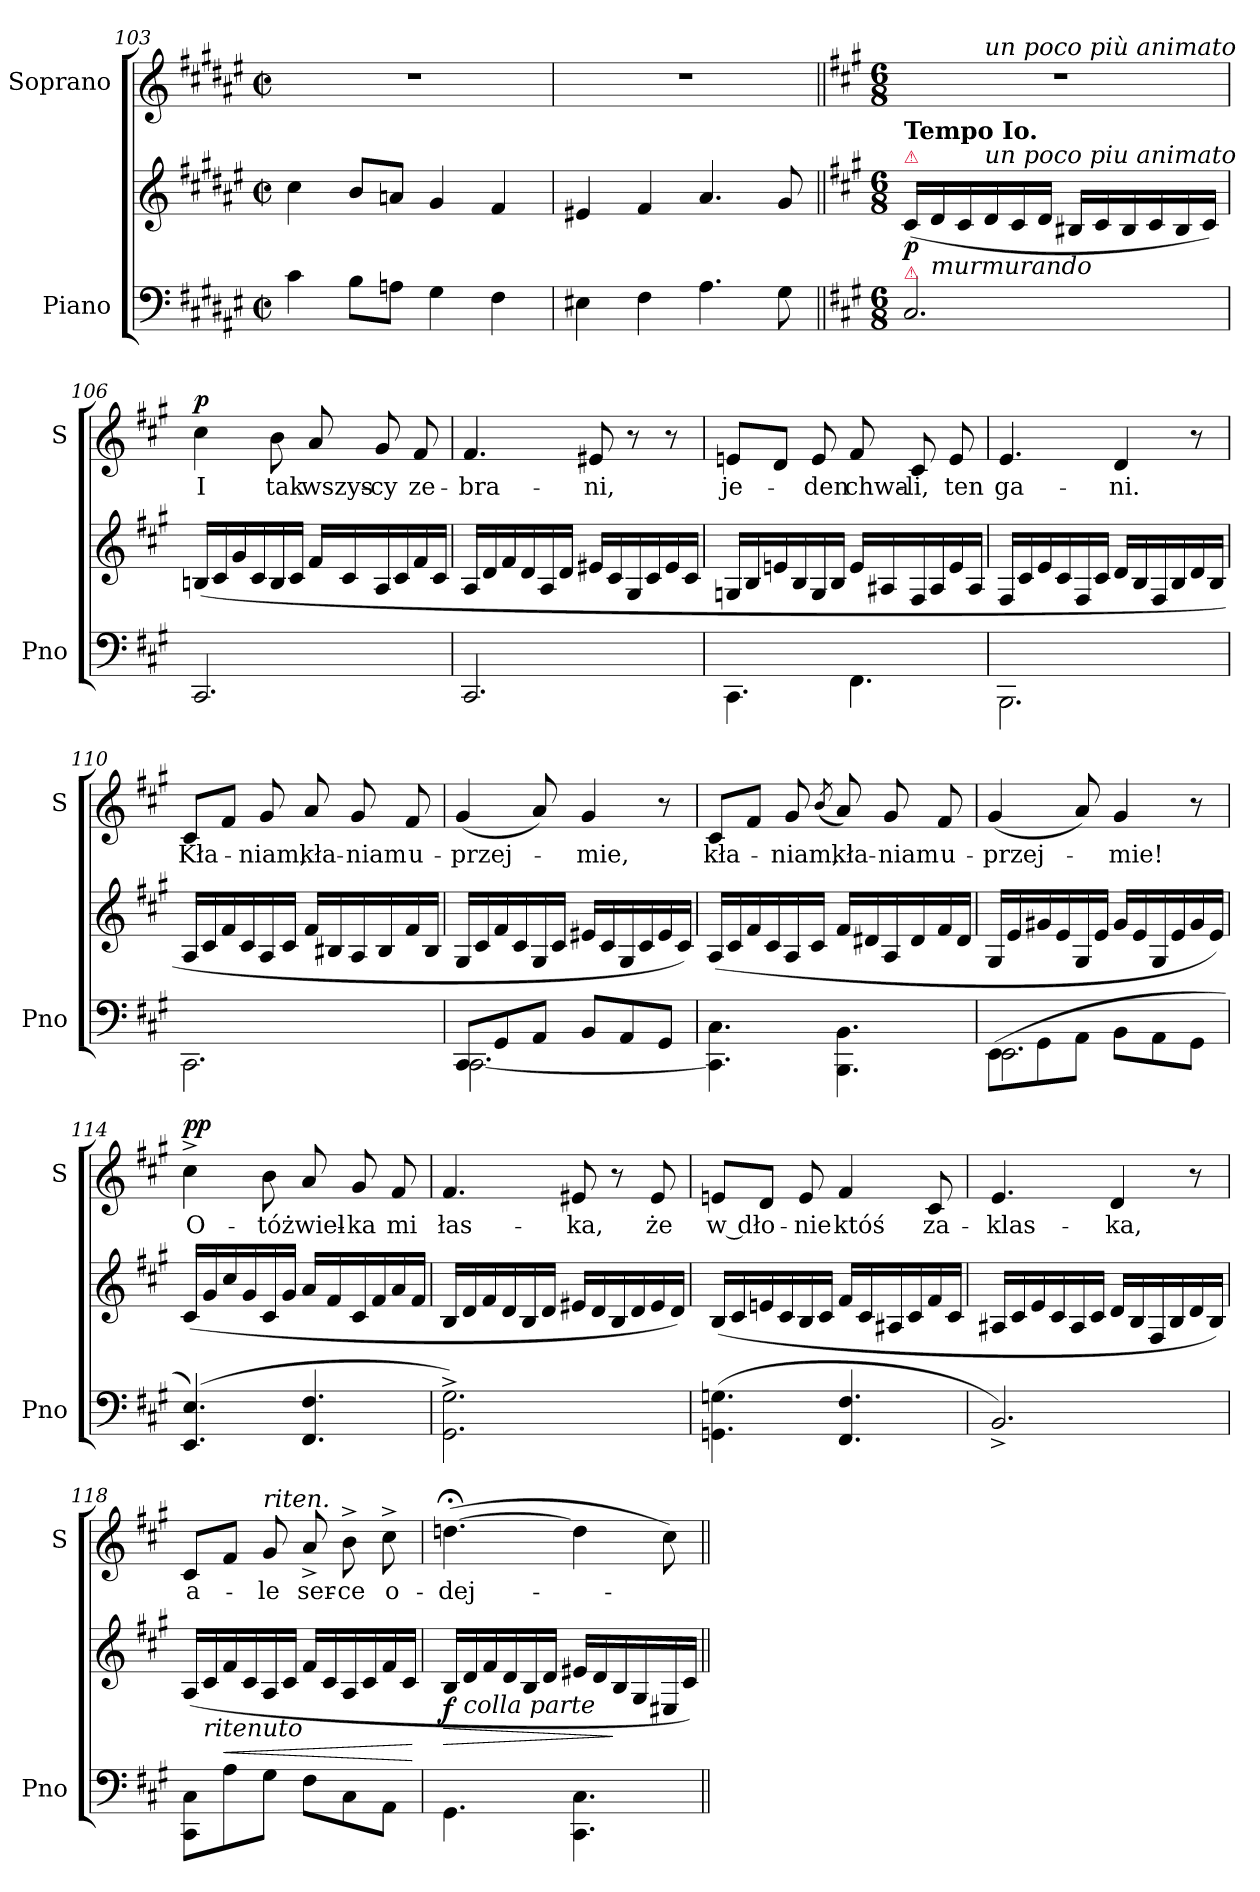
**kern	**kern	**dynam	**kern	**text	**dynam
*part2	*part2	*part2	*part1	*part1	*part1
*staff3	*staff2	*staff2/3	*staff1	*staff1	*staff1
*I"Piano	*	*	*I"Soprano	*	*
*I'Pno	*	*	*I'S	*	*
*clefF4	*clefG2	*	*clefG2	*	*
*k[f#c#g#d#a#e#]	*k[f#c#g#d#a#e#]	*	*k[f#c#g#d#a#e#]	*	*
*M2/2	*M2/2	*	*M2/2	*	*
*met(c|)	*met(c|)	*	*met(c|)	*	*
=103	=103	=103	=103	=103	=103
4c#\	4cc#\	.	1r	.	.
8B\L	8b/L	.	.	.	.
8An\J	8an/J	.	.	.	.
4G#\	4g#/	.	.	.	.
4F#\	4f#/	.	.	.	.
=104	=104	=104	=104	=104	=104
4E#X\	4e#X/	.	1r	.	.
4F#\	4f#/	.	.	.	.
4.A#\	4.a#/	.	.	.	.
8G#\	8g#/	.	.	.	.
=105||	=105||	=105||	=105||	=105||	=105||
*k[f#c#g#]	*k[f#c#g#]	*	*k[f#c#g#]	*	*
*M6/8	*M6/8	*	*M6/8	*	*
!	!	!	!LO:TX:a:color=crimson:t=⚠	!	!
!	!	!	!LO:TX:a:B:t=Tempo Io.	!	!
!	!LO:TX:a:color=crimson:t=⚠	!	!	!	!
!	!LO:TX:a:B:t=Tempo Io.	!	!	!	!
!LO:TX:a:color=crimson:t=⚠	!	!	!	!	!
!	!	!LO:DY:b	!	!	!
*	*	*	*^	*	*
2.C#/	(16c#/LL	p	2.r	8.ryy	.	.
!	!LO:TX:b:i:t=murmurando	!	!	!	!	!
.	16d/	.	.	.	.	.
.	16c#/	.	.	.	.	.
!	!	!	!	!LO:TX:a:i:t=un poco più animato	!	!
!	!LO:TX:a:i:t=un poco piu animato	!	!	!	!	!
.	16d/	.	.	2ryy	.	.
.	16c#/	.	.	.	.	.
.	16d/JJ	.	.	.	.	.
.	16B#X/LL	.	.	.	.	.
.	16c#/	.	.	.	.	.
.	16B#/	.	.	.	.	.
.	16c#/	.	.	.	.	.
.	16B#/	.	.	.	.	.
.	16c#/JJ)	.	.	16ryy	.	.
=106	=106	=106	=106	=106	=106	=106
!	!	!	!LO:TX:a:i:t=dolce	!	!	!
!	!	!	!	!	!	!LO:DY:a
*	*	*	*v	*v	*	*
2.CC#/	(>16Bn/LL	.	4cc#\	I	p
.	16c#/	.	.	.	.
.	16g#/	.	.	.	.
.	16c#/	.	.	.	.
.	16B/	.	8b\	tak	.
.	16c#/JJ	.	.	.	.
.	16f#/LL	.	8a/	wszys-	.
.	16c#/	.	.	.	.
.	16A/	.	8g#/	-cy	.
.	16c#/	.	.	.	.
.	16f#/	.	8f#/	ze-	.
.	16c#/JJ	.	.	.	.
=107	=107	=107	=107	=107	=107
2.CC#/	16A/LL	.	4.f#/	-bra-	.
.	16d/	.	.	.	.
.	16f#/	.	.	.	.
.	16d/	.	.	.	.
.	16A/	.	.	.	.
.	16d/JJ	.	.	.	.
.	16e#X/LL	.	8e#X/	-ni,	.
.	16c#/	.	.	.	.
.	16G#/	.	8r	.	.
.	16c#/	.	.	.	.
.	16e#/	.	8r	.	.
.	16c#/JJ	.	.	.	.
=108	=108	=108	=108	=108	=108
4.CC#\	16Gn/LL	.	8en/L	je-	.
.	16B/	.	.	.	.
.	16en/	.	8d/J	.	.
.	16B/	.	.	.	.
.	16G/	.	8e/	-den	.
.	16B/JJ	.	.	.	.
4.FF#\	16e/LL	.	8f#/	chwa-	.
.	16A#X/	.	.	.	.
.	16F#/	.	8c#/	-li,	.
.	16A#/	.	.	.	.
.	16e/	.	8e/	ten	.
.	16A#/JJ	.	.	.	.
=109	=109	=109	=109	=109	=109
2.BBB\	16F#/LL	.	4.e/	ga-	.
.	16c#/	.	.	.	.
.	16e/	.	.	.	.
.	16c#/	.	.	.	.
.	16F#/	.	.	.	.
.	16c#/JJ	.	.	.	.
.	16d/LL	.	4d/	-ni.	.
.	16B/	.	.	.	.
.	16F#/	.	.	.	.
.	16B/	.	.	.	.
.	16d/	.	8r	.	.
.	16B/JJ	.	.	.	.
=110	=110	=110	=110	=110	=110
2.CC#\	16A/LL	.	8c#/L	Kła-	.
.	16c#/	.	.	.	.
.	16f#/	.	8f#/J	.	.
.	16c#/	.	.	.	.
.	16A/	.	8g#/	-niam,	.
.	16c#/JJ	.	.	.	.
.	16f#/LL	.	8a/	kła-	.
.	16B#X/	.	.	.	.
.	16A/	.	8g#/	-niam	.
.	16B#/	.	.	.	.
.	16f#/	.	8f#/	u-	.
.	16B#/JJ	.	.	.	.
=111	=111	=111	=111	=111	=111
!LO:N:vis=2.	!	!	!	!	!
*^	*	*	*	*	*
8CC#/	[2.CC#\	16G#/LL	.	(4g#/	-przej-	.
.	.	16c#/	.	.	.	.
8GG#/	.	16f#/	.	.	.	.
.	.	16c#/	.	.	.	.
8AA/J	.	16G#/	.	8a/)	.	.
.	.	16c#/JJ	.	.	.	.
8BB/L	.	16e#X/LL	.	4g#/	-mie,	.
.	.	16c#/	.	.	.	.
8AA/	.	16G#/	.	.	.	.
.	.	16c#/	.	.	.	.
8GG#/J	.	16e#/	.	8r	.	.
.	.	16c#/JJ)	.	.	.	.
*v	*v	*	*	*	*	*
=112	=112	=112	=112	=112	=112
4.CC#]\ 4.C#\	(>16A/LL	.	8c#/L	kła-	.
.	16c#/	.	.	.	.
.	16f#/	.	8f#/J	.	.
.	16c#/	.	.	.	.
.	16A/	.	8g#/	-niam,	.
.	16c#/JJ	.	.	.	.
.	.	.	(8qb/	.	.
4.BBB\ 4.BB\	16f#/LL	.	8a/)	kła-	.
.	16d#X/	.	.	.	.
.	16A/	.	8g#/	-niam	.
.	16d#/	.	.	.	.
.	16f#/	.	8f#/	u-	.
.	16d#/JJ	.	.	.	.
=113	=113	=113	=113	=113	=113
!LO:TX:a:i:color=crimson:t=⚠	!	!	!	!	!
!LO:N:vis=2.	!	!	!	!	!
*^	*	*	*	*	*
(<8EE/	2.EE\	16G#/LL	.	(4g#/	-przej-	.
.	.	16e/	.	.	.	.
8GG#\	.	16g#X/	.	.	.	.
.	.	16e/	.	.	.	.
8AA\J	.	16G#/	.	8a/)	.	.
.	.	16e/JJ	.	.	.	.
8BB\L	.	16g#/LL	.	4g#/	-mie!	.
.	.	16e/	.	.	.	.
8AA\	.	16G#/	.	.	.	.
.	.	16e/	.	.	.	.
8GG#\J	.	16g#/	.	8r	.	.
.	.	16e/JJ)	.	.	.	.
*v	*v	*	*	*	*	*
=114	=114	=114	=114	=114	=114
!	!	!	!	!	!LO:DY:a
(<4.EE/ 4.E/)	(16c#/LL	.	4cc#^\	O-	pp
.	16g#/	.	.	.	.
.	16cc#/	.	.	.	.
.	16g#/	.	.	.	.
.	16c#/	.	8b\	-tóż	.
.	16g#/JJ	.	.	.	.
4.FF#/ 4.F#/	16a/LL	.	8a/	wiel-	.
.	16f#/	.	.	.	.
.	16c#/	.	8g#/	-ka	.
.	16f#/	.	.	.	.
.	16a/	.	8f#/	mi	.
.	16f#/JJ	.	.	.	.
=115	=115	=115	=115	=115	=115
2.GG#^\ 2.G#^\)	16B/LL	.	4.f#/	łas-	.
.	16d/	.	.	.	.
.	16f#/	.	.	.	.
.	16d/	.	.	.	.
.	16B/	.	.	.	.
.	16d/JJ	.	.	.	.
.	16e#X/LL	.	8e#X/	-ka,	.
.	16d/	.	.	.	.
.	16B/	.	8r	.	.
.	16d/	.	.	.	.
.	16e#/	.	8e#/	że	.
.	16d/JJ)	.	.	.	.
=116	=116	=116	=116	=116	=116
(<4.GGn\ 4.Gn\	(>16B/LL	.	8en/L	w dło-	.
.	16c#/	.	.	.	.
.	16en/	.	8d/J	.	.
.	16c#/	.	.	.	.
.	16B/	.	8e/	-nie	.
.	16c#/JJ	.	.	.	.
4.FF#/ 4.F#/	16f#/LL	.	4f#/	któś	.
.	16c#/	.	.	.	.
.	16A#X/	.	.	.	.
.	16c#/	.	.	.	.
.	16f#/	.	8c#/	za-	.
.	16c#/JJ	.	.	.	.
=117	=117	=117	=117	=117	=117
2.BB^/)	16A#X/LL	.	4.e/	-klas-	.
.	16c#/	.	.	.	.
.	16e/	.	.	.	.
.	16c#/	.	.	.	.
.	16A#/	.	.	.	.
.	16c#/JJ	.	.	.	.
.	16d/LL	.	4d/	-ka,	.
.	16B/	.	.	.	.
.	16F#/	.	.	.	.
.	16B/	.	.	.	.
.	16d/	.	8r	.	.
.	16B/JJ)	.	.	.	.
=118	=118	=118	=118	=118	=118
8CC#\ 8C#\L	(>16A/LL	.	8c#/L	a-	.
!	!LO:TX:b:i:t=ritenuto	!	!	!	!
.	16c#/	.	.	.	.
8A\	16f#/	<	8f#/J	.	.
.	16c#/	.	.	.	.
!	!	!	!LO:TX:a:i:t=riten.	!	!
8G#\J	16A/	.	8g#/	-le	.
.	16c#/JJ	.	.	.	.
8F#\L	16f#/LL	.	8a^>/	ser-	.
.	16c#/	.	.	.	.
8C#\	16A/	.	8b^\	-ce	.
.	16c#/	.	.	.	.
8AA\J	16f#/	.	8cc#^\	o-	.
.	16c#/JJ	.	.	.	.
.	.	[	.	.	.
=119	=119	=119	=119	=119	=119
!	!	!LO:DY:n=1:b	!	!	!
4.GG#\	16B/LL	> f	([4.ddn;<\	-dej-	.
!	!LO:TX:b:i:t=colla parte	!	!	!	!
.	16d/	.	.	.	.
.	16f#/	.	.	.	.
.	16d/	.	.	.	.
.	16B/	.	.	.	.
.	16d/JJ	.	.	.	.
4.CC#\ 4.C#\	16e#X/LL	.	4dd\]	.	.
.	16d/	.	.	.	.
.	16B/	]	.	.	.
.	16G#/	.	.	.	.
.	16E#X/	.	8cc#\)	.	.
.	16c#/JJ)	.	.	.	.
=||	=||	=||	=||	=||	=||
*-	*-	*-	*-	*-	*-
